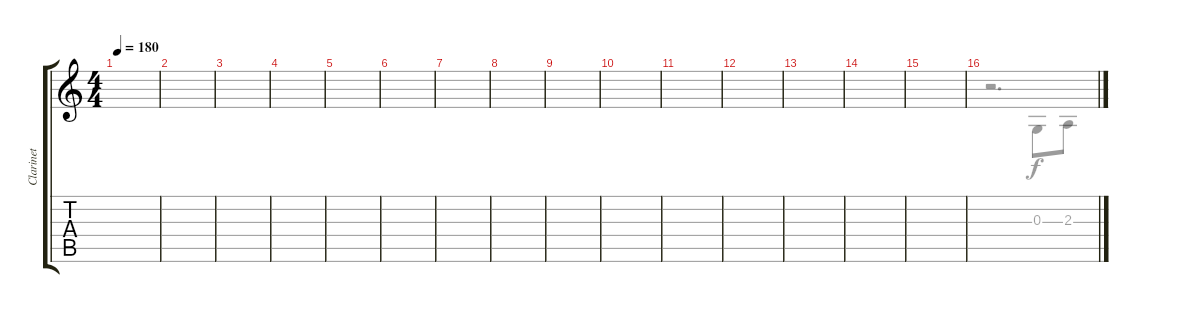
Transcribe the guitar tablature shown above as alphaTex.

\track ("Clarinet" "Clarinet") {instrument altosax}
\staff {score tabs}
\tuning (E4 B3 G3 D3 A2 E2) {hide}
\voice
\ts (4 4)
\tempo 180
\clef g2
\ks c
|
|
|
|
|
|
|
|
|
|
|
|
|
|
|
\voice
\clef g2
\ks c
|
|
|
|
|
|
|
|
|
|
|
|
|
|
|
r.2{d} 0.3.8 2.3.8
